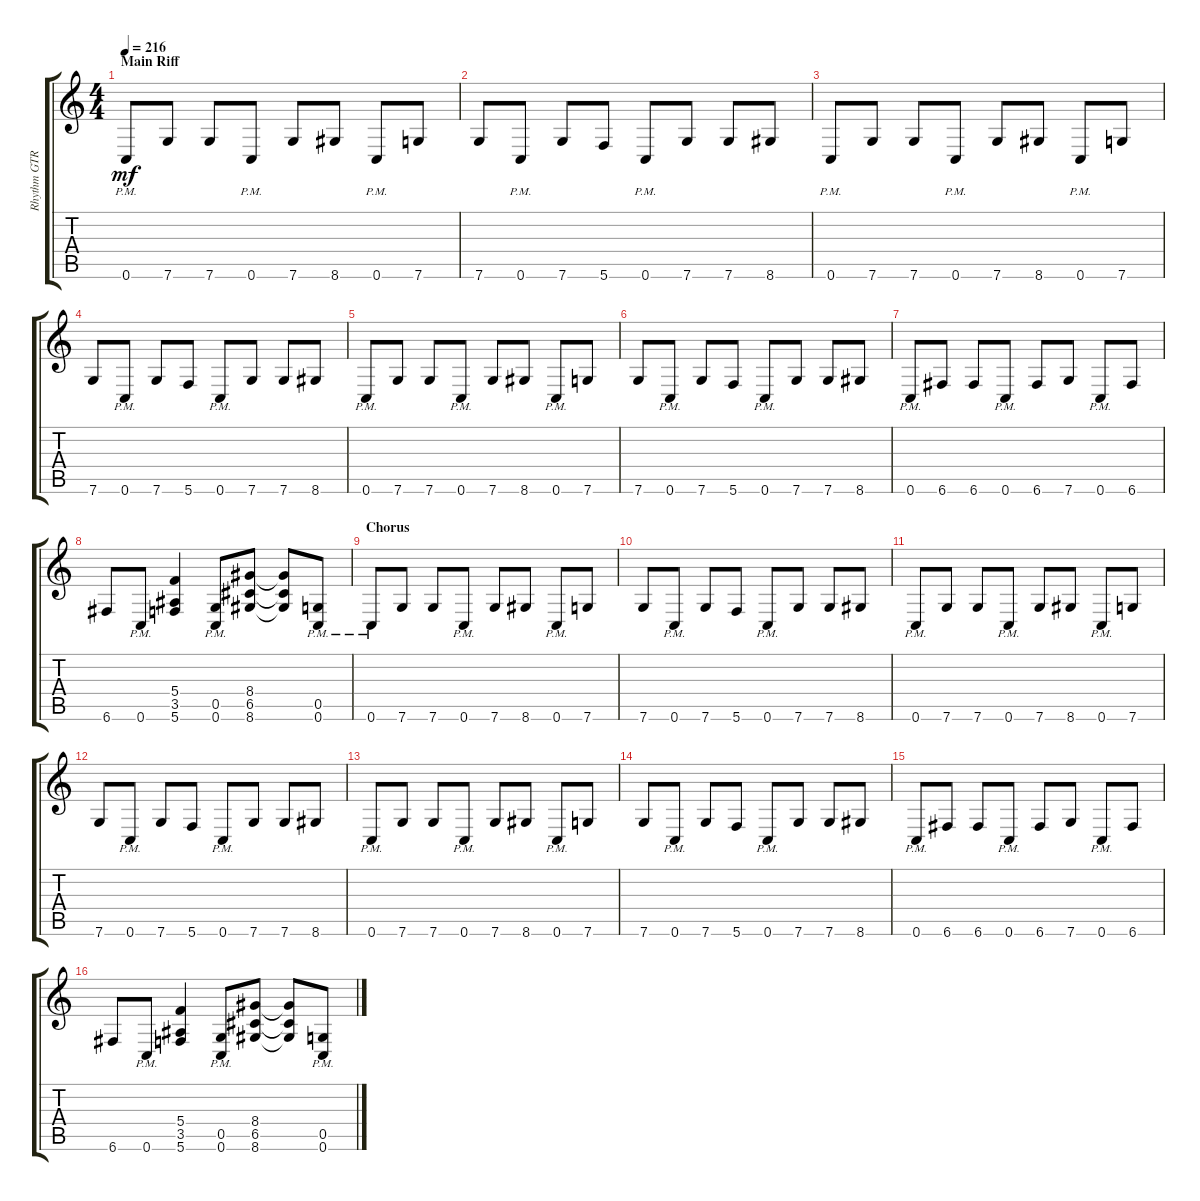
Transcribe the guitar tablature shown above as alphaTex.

\track ("Rhythm GTR 2" "Rhythm GTR") {instrument distortionguitar}
\staff {score tabs}
\tuning (D4 A3 F3 C3 G2 C2) {hide}
\ts (4 4)
\section ("" "Main Riff")
\tempo 216
\clef g2
\ks aminor
0.6{pm}.8{dy mf} 7.6.8 7.6.8 0.6{pm}.8 7.6.8 8.6.8 0.6{pm}.8 7.6.8 |
7.6.8 0.6{pm}.8 7.6.8 5.6.8 0.6{pm}.8 7.6.8 7.6.8 8.6.8 |
0.6{pm}.8 7.6.8 7.6.8 0.6{pm}.8 7.6.8 8.6.8 0.6{pm}.8 7.6.8 |
7.6.8 0.6{pm}.8 7.6.8 5.6.8 0.6{pm}.8 7.6.8 7.6.8 8.6.8 |
0.6{pm}.8 7.6.8 7.6.8 0.6{pm}.8 7.6.8 8.6.8 0.6{pm}.8 7.6.8 |
7.6.8 0.6{pm}.8 7.6.8 5.6.8 0.6{pm}.8 7.6.8 7.6.8 8.6.8 |
0.6{pm}.8 6.6.8 6.6.8 0.6{pm}.8 6.6.8 7.6.8 0.6{pm}.8 6.6.8 |
6.6.8 0.6{pm}.8 (5.4 3.5 5.6).4 (0.5{pm} 0.6{pm}).8 (8.4 6.5 8.6).8 (8.4{t} 6.5{t} 8.6{t}).8 (0.5{pm} 0.6{pm}).8 |
\section ("" "Chorus")
0.6{pm}.8 7.6.8 7.6.8 0.6{pm}.8 7.6.8 8.6.8 0.6{pm}.8 7.6.8 |
7.6.8 0.6{pm}.8 7.6.8 5.6.8 0.6{pm}.8 7.6.8 7.6.8 8.6.8 |
0.6{pm}.8 7.6.8 7.6.8 0.6{pm}.8 7.6.8 8.6.8 0.6{pm}.8 7.6.8 |
7.6.8 0.6{pm}.8 7.6.8 5.6.8 0.6{pm}.8 7.6.8 7.6.8 8.6.8 |
0.6{pm}.8 7.6.8 7.6.8 0.6{pm}.8 7.6.8 8.6.8 0.6{pm}.8 7.6.8 |
7.6.8 0.6{pm}.8 7.6.8 5.6.8 0.6{pm}.8 7.6.8 7.6.8 8.6.8 |
0.6{pm}.8 6.6.8 6.6.8 0.6{pm}.8 6.6.8 7.6.8 0.6{pm}.8 6.6.8 |
6.6.8 0.6{pm}.8 (5.4 3.5 5.6).4 (0.5{pm} 0.6{pm}).8 (8.4 6.5 8.6).8 (8.4{t} 6.5{t} 8.6{t}).8 (0.5{pm} 0.6{pm}).8
